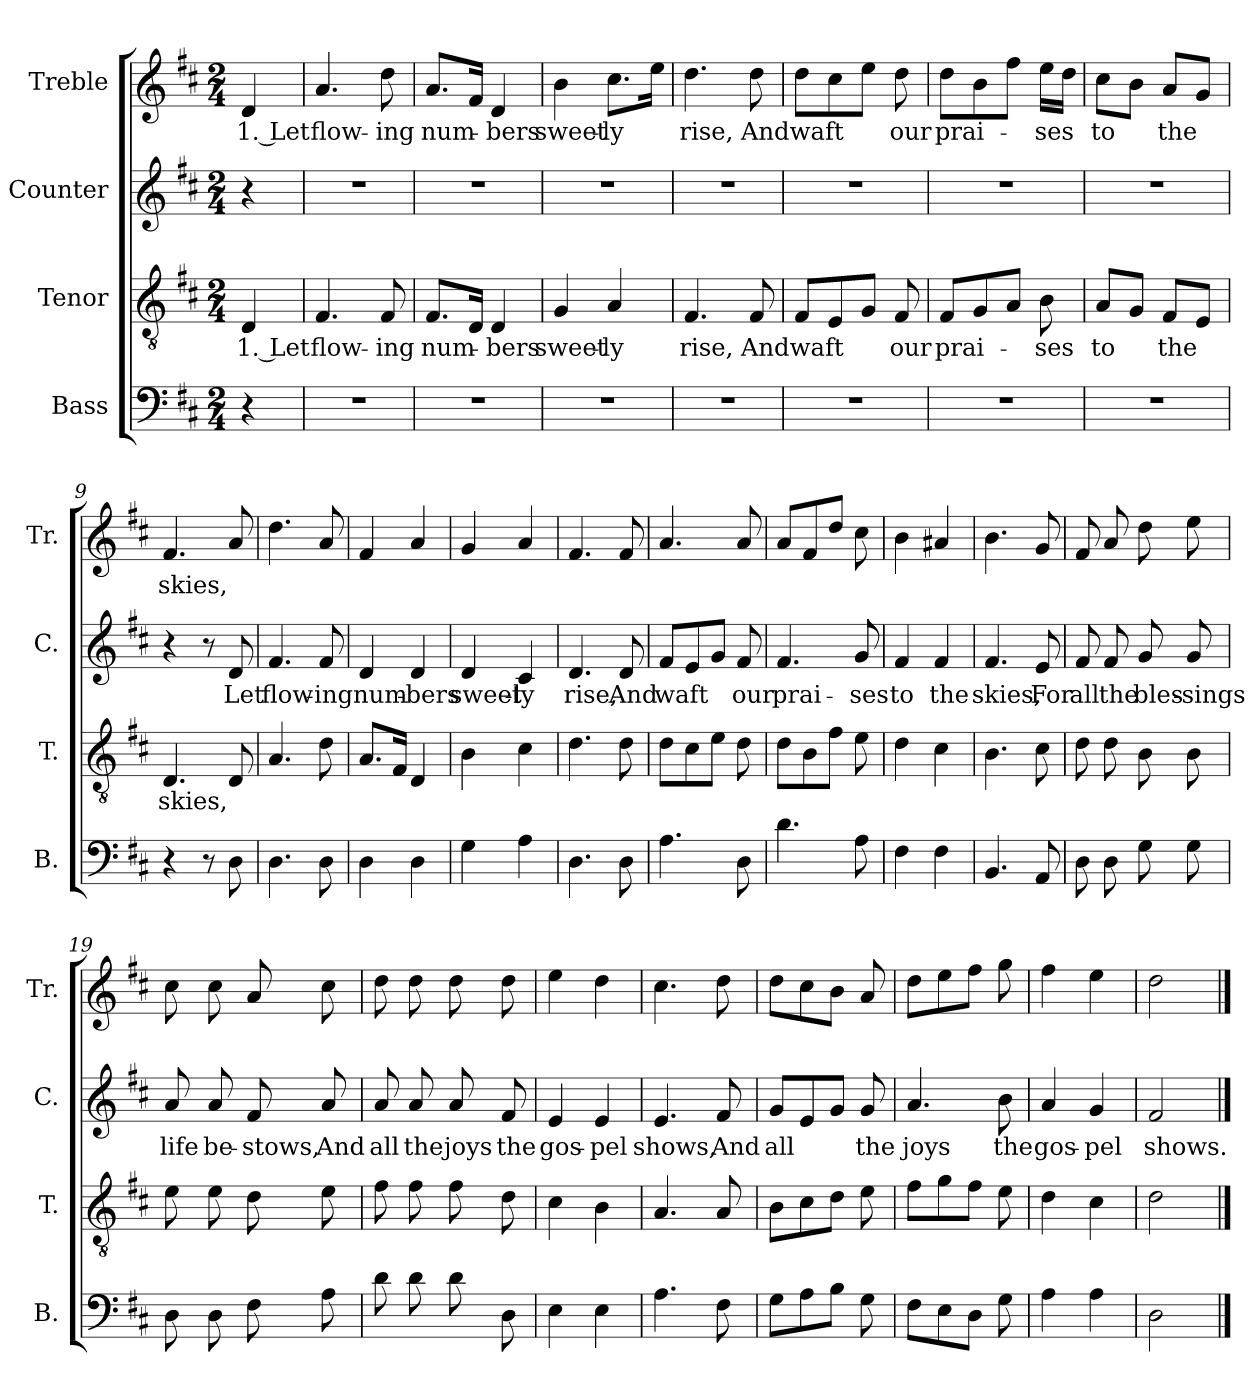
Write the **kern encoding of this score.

**kern	**kern	**text	**kern	**text	**kern	**text
*part4	*part3	*part3	*part2	*part2	*part1	*part1
*staff4	*staff3	*staff3	*staff2	*staff2	*staff1	*staff1
*I"Bass	*I"Tenor	*	*I"Counter	*	*I"Treble	*
*I'B.	*I'T.	*	*I'C.	*	*I'Tr.	*
*clefF4	*clefGv2	*	*clefG2	*	*clefG2	*
*k[f#c#]	*k[f#c#]	*	*k[f#c#]	*	*k[f#c#]	*
*M2/4	*M2/4	*	*M2/4	*	*M2/4	*
=1	=1	=1	=1	=1	=1	=1
4r	4D/	1. Let	4r	.	4d/	1. Let
=2	=2	=2	=2	=2	=2	=2
2r	4.F#/	flow-	2r	.	4.a/	flow-
.	8F#/	-ing	.	.	8dd\	-ing
=3	=3	=3	=3	=3	=3	=3
2r	8.F#/L	num-	2r	.	8.a/L	num-
.	16D/Jk	.	.	.	16f#/Jk	.
.	4D/	-bers	.	.	4d/	-bers
=4	=4	=4	=4	=4	=4	=4
2r	4G/	sweet-	2r	.	4b\	sweet-
.	4A/	-ly	.	.	8.cc#\L	-ly
.	.	.	.	.	16ee\Jk	.
=5	=5	=5	=5	=5	=5	=5
2r	4.F#/	rise,	2r	.	4.dd\	rise,
.	8F#/	And	.	.	8dd\	And
=6	=6	=6	=6	=6	=6	=6
2r	8F#/L	waft	2r	.	8dd\L	waft
.	8E/	.	.	.	8cc#\	.
.	8G/J	.	.	.	8ee\J	.
.	8F#/	our	.	.	8dd\	our
=7	=7	=7	=7	=7	=7	=7
2r	8F#/L	prai-	2r	.	8dd\L	prai-
.	8G/	.	.	.	8b\	.
.	8A/J	.	.	.	8ff#\J	.
.	8B\	-ses	.	.	16ee\LL	-ses
.	.	.	.	.	16dd\JJ	.
=8	=8	=8	=8	=8	=8	=8
2r	8A/L	to	2r	.	8cc#\L	to
.	8G/J	.	.	.	8b\J	.
.	8F#/L	the	.	.	8a/L	the
.	8E/J	.	.	.	8g/J	.
=9	=9	=9	=9	=9	=9	=9
4r	4.D/	skies,	4r	.	4.f#/	skies,
8r	.	.	8r	.	.	.
8D\	8D/	.	8d/	Let	8a/	.
!!LO:LB:g=z
=10	=10	=10	=10	=10	=10	=10
4.D\	4.A/	.	4.f#/	flow-	4.dd\	.
8D\	8d\	.	8f#/	-ing	8a/	.
=11	=11	=11	=11	=11	=11	=11
4D\	8.A/L	.	4d/	num-	4f#/	.
.	16F#/Jk	.	.	.	.	.
4D\	4D/	.	4d/	-bers	4a/	.
=12	=12	=12	=12	=12	=12	=12
4G\	4B\	.	4d/	sweet-	4g/	.
4A\	4c#\	.	4c#/	-ly	4a/	.
=13	=13	=13	=13	=13	=13	=13
4.D\	4.d\	.	4.d/	rise,	4.f#/	.
8D\	8d\	.	8d/	And	8f#/	.
=14	=14	=14	=14	=14	=14	=14
4.A\	8d\L	.	8f#/L	waft	4.a/	.
.	8c#\	.	8e/	.	.	.
.	8e\J	.	8g/J	.	.	.
8D\	8d\	.	8f#/	our	8a/	.
=15	=15	=15	=15	=15	=15	=15
4.d\	8d\L	.	4.f#/	prai-	8a/L	.
.	8B\	.	.	.	8f#/	.
.	8f#\J	.	.	.	8dd/J	.
8A\	8e\	.	8g/	-ses	8cc#\	.
=16	=16	=16	=16	=16	=16	=16
4F#\	4d\	.	4f#/	to	4b\	.
4F#\	4c#\	.	4f#/	the	4a#X/	.
=17	=17	=17	=17	=17	=17	=17
4.BB/	4.B\	.	4.f#/	skies,	4.b\	.
8AA/	8c#\	.	8e/	For	8g/	.
=18	=18	=18	=18	=18	=18	=18
8D\	8d\	.	8f#/	all	8f#/	.
8D\	8d\	.	8f#/	the	8a/	.
8G\	8B\	.	8g/	bles-	8dd\	.
8G\	8B\	.	8g/	-sings	8ee\	.
!!LO:LB:g=z
=19	=19	=19	=19	=19	=19	=19
8D\	8e\	.	8a/	life	8cc#\	.
8D\	8e\	.	8a/	be-	8cc#\	.
8F#\	8d\	.	8f#/	-stows,	8a/	.
8A\	8e\	.	8a/	And	8cc#\	.
=20	=20	=20	=20	=20	=20	=20
8d\	8f#\	.	8a/	all	8dd\	.
8d\	8f#\	.	8a/	the	8dd\	.
8d\	8f#\	.	8a/	joys	8dd\	.
8D\	8d\	.	8f#/	the	8dd\	.
=21	=21	=21	=21	=21	=21	=21
4E\	4c#\	.	4e/	gos-	4ee\	.
4E\	4B\	.	4e/	-pel	4dd\	.
=22	=22	=22	=22	=22	=22	=22
4.A\	4.A/	.	4.e/	shows,	4.cc#\	.
8F#\	8A/	.	8f#/	And	8dd\	.
=23	=23	=23	=23	=23	=23	=23
8G\L	8B\L	.	8g/L	all	8dd\L	.
8A\	8c#\	.	8e/	.	8cc#\	.
8B\J	8d\J	.	8g/J	.	8b\J	.
8G\	8e\	.	8g/	the	8a/	.
=24	=24	=24	=24	=24	=24	=24
8F#\L	8f#\L	.	4.a/	joys	8dd\L	.
8E\	8g\	.	.	.	8ee\	.
8D\J	8f#\J	.	.	.	8ff#\J	.
8G\	8e\	.	8b\	the	8gg\	.
=25	=25	=25	=25	=25	=25	=25
4A\	4d\	.	4a/	gos-	4ff#\	.
4A\	4c#\	.	4g/	-pel	4ee\	.
=26	=26	=26	=26	=26	=26	=26
2D\	2d\	.	2f#/	shows.	2dd\	.
==	==	==	==	==	==	==
*-	*-	*-	*-	*-	*-	*-
